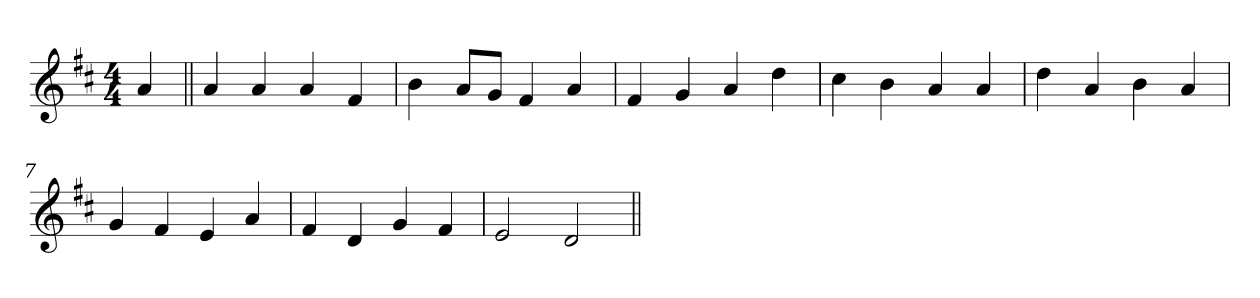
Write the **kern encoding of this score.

**kern
*part1
*staff1
*clefG2
*k[f#c#]
*D:
*M4/4
*MM60
=1
4a/
=2||
4a/
4a/
4a/
4f#/
=3
4b\
8a/L
8g/J
4f#/
4a/
=4
4f#/
4g/
4a/
4dd\
=5
4cc#\
4b\
4a/
4a/
=6
4dd\
4a/
4b\
4a/
=7
4g/
4f#/
4e/
4a/
=8
4f#/
4d/
4g/
4f#/
=9
2e/
2d/
=||
*-
